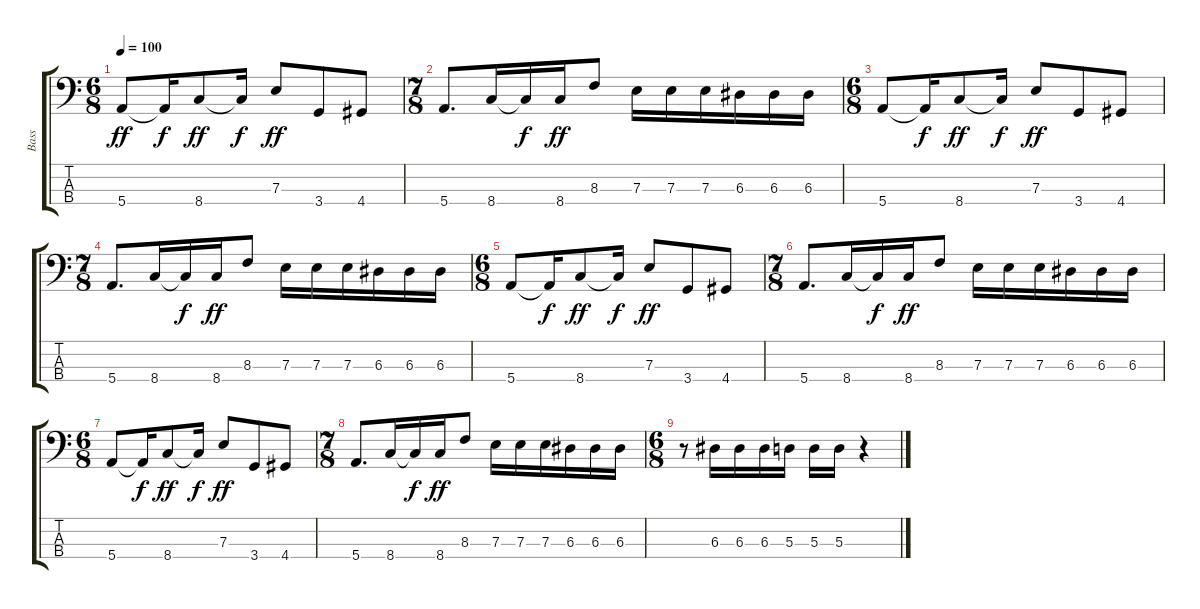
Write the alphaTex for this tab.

\track ("Bass" "Bass") {instrument electricbasspick}
\staff {score tabs}
\tuning (G2 D2 A1 E1) {hide}
\ts (6 8)
\tempo 100
\clef f4
\ks c
5.4.8{dy ff} 5.4{t}.16{dy f} 8.4.8{dy ff} 8.4{t}.16{dy f} 7.3.8{dy ff} 3.4.8 4.4.8 |
\ts (7 8)
5.4.8{d} 8.4.16 8.4{t}.16{dy f} 8.4.16{dy ff} 8.3.8 7.3.16 7.3.16 7.3.16 6.3.16 6.3.16 6.3.16 |
\ts (6 8)
5.4.8 5.4{t}.16{dy f} 8.4.8{dy ff} 8.4{t}.16{dy f} 7.3.8{dy ff} 3.4.8 4.4.8 |
\ts (7 8)
5.4.8{d} 8.4.16 8.4{t}.16{dy f} 8.4.16{dy ff} 8.3.8 7.3.16 7.3.16 7.3.16 6.3.16 6.3.16 6.3.16 |
\ts (6 8)
5.4.8 5.4{t}.16{dy f} 8.4.8{dy ff} 8.4{t}.16{dy f} 7.3.8{dy ff} 3.4.8 4.4.8 |
\ts (7 8)
5.4.8{d} 8.4.16 8.4{t}.16{dy f} 8.4.16{dy ff} 8.3.8 7.3.16 7.3.16 7.3.16 6.3.16 6.3.16 6.3.16 |
\ts (6 8)
5.4.8 5.4{t}.16{dy f} 8.4.8{dy ff} 8.4{t}.16{dy f} 7.3.8{dy ff} 3.4.8 4.4.8 |
\ts (7 8)
5.4.8{d} 8.4.16 8.4{t}.16{dy f} 8.4.16{dy ff} 8.3.8 7.3.16 7.3.16 7.3.16 6.3.16 6.3.16 6.3.16 |
\ts (6 8)
r.8 6.3.16 6.3.16 6.3.16 5.3.16 5.3.16 5.3.16 r.4
